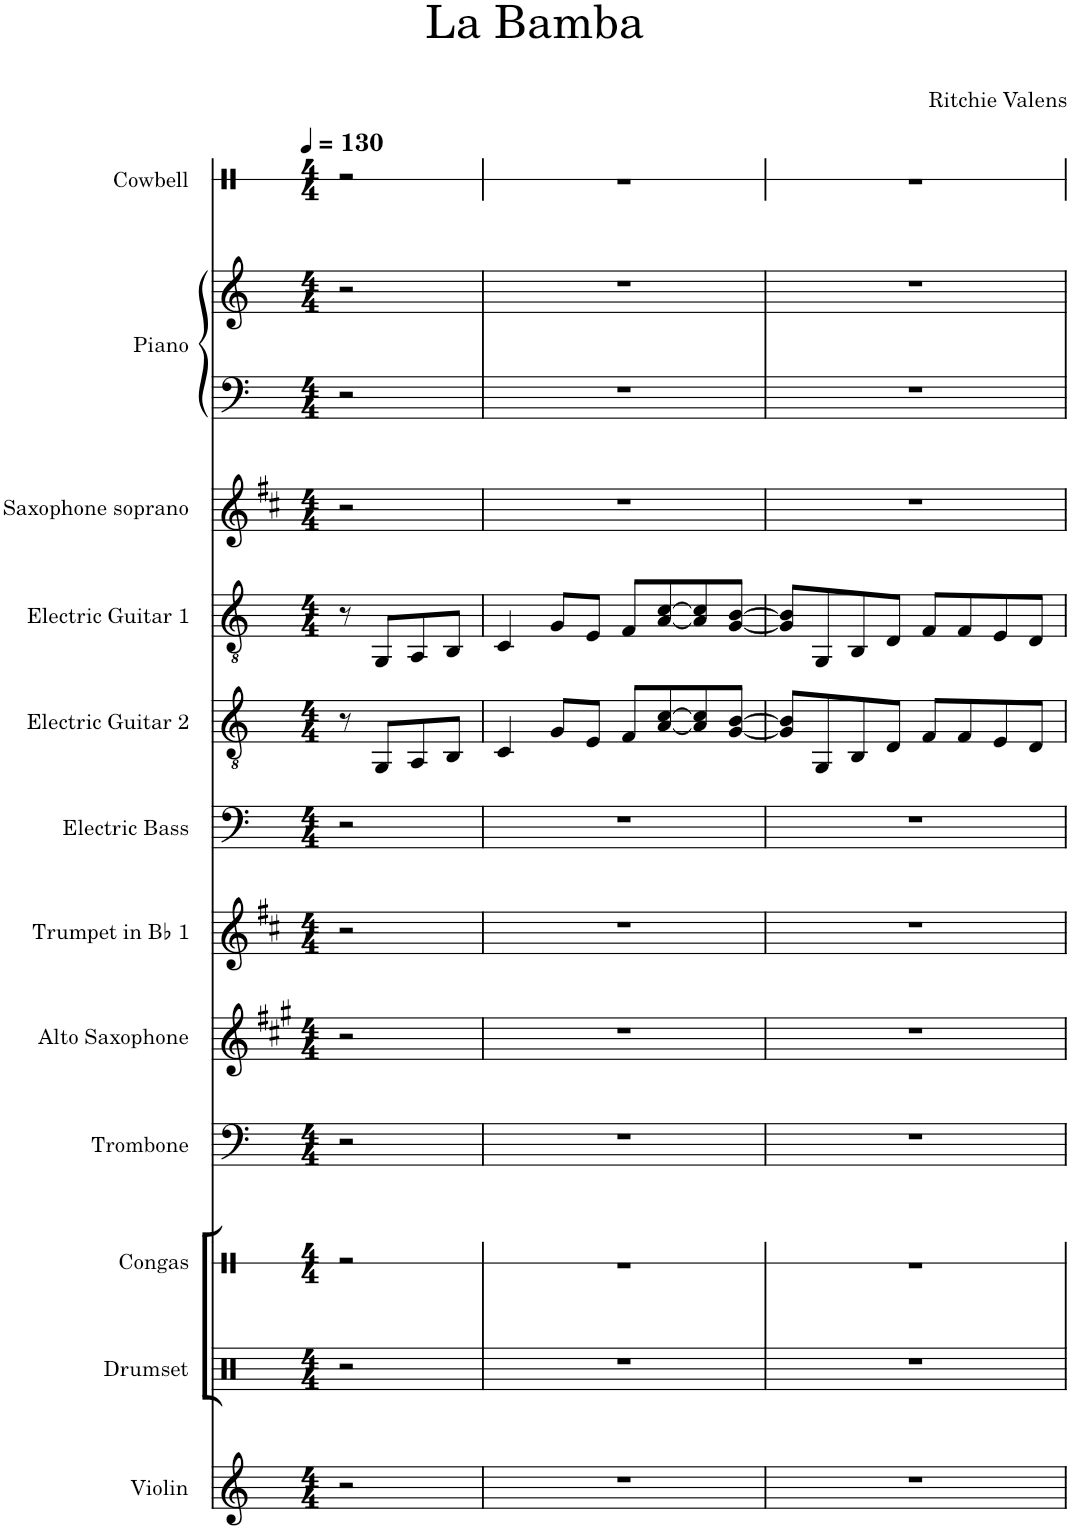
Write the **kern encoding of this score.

**kern	**kern	**kern	**kern	**kern	**kern	**kern	**kern	**kern	**kern	**kern	**kern	**kern
*part12	*part11	*part10	*part9	*part8	*part7	*part6	*part5	*part4	*part3	*part2	*part2	*part1
*staff13	*staff12	*staff11	*staff10	*staff9	*staff8	*staff7	*staff6	*staff5	*staff4	*staff3	*staff2	*staff1
*I"Violin	*I"Drumset	*I"Congas	*I"Trombone	*I"Alto Saxophone	*I"Trumpet in Bb 1	*I"Electric Bass	*I"Electric Guitar 2	*I"Electric Guitar 1	*I"Saxophone soprano	*I"Piano	*	*I"Cowbell
*I'Vln.	*I'D. Set	*I'Con.	*I'Tbn.	*I'A. Sax.	*I'Tpt. in Bb 1	*I'El. B.	*I'El. Guit. 2	*I'El. Guit. 1	*I'Sax. S.	*I'Pno.	*	*I'Cwb.
*	*	*stria1	*	*	*	*	*	*	*	*	*	*stria1
*clefG2	*clefX	*clefX	*clefF4	*clefG2	*clefG2	*clefF4	*clefGv2	*clefGv2	*clefG2	*clefF4	*clefG2	*clefX
*	*	*	*	*Trd5c9	*Trd1c2	*Trd7c12	*	*	*Trd1c2	*	*	*
*k[]	*k[]	*k[]	*k[]	*k[f#c#g#]	*k[f#c#]	*k[]	*k[]	*k[]	*k[f#c#]	*k[]	*k[]	*k[]
*M4/4	*M4/4	*M4/4	*M4/4	*M4/4	*M4/4	*M4/4	*M4/4	*M4/4	*M4/4	*M4/4	*M4/4	*M4/4
*MM130	*MM130	*MM130	*MM130	*MM130	*MM130	*MM130	*MM130	*MM130	*MM130	*MM130	*MM130	*MM130
=	=	=	=	=	=	=	=	=	=	=	=	=
2r	2r	2r	2r	2r	2r	2r	8r	8r	2r	2r	2r	2r
.	.	.	.	.	.	.	8GG/L	8GG/L	.	.	.	.
.	.	.	.	.	.	.	8AA/	8AA/	.	.	.	.
.	.	.	.	.	.	.	8BB/J	8BB/J	.	.	.	.
=1	=1	=1	=1	=1	=1	=1	=1	=1	=1	=1	=1	=1
1r	1r	1r	1r	1r	1r	1r	4C/	4C/	1r	1r	1r	1r
.	.	.	.	.	.	.	8G/L	8G/L	.	.	.	.
.	.	.	.	.	.	.	8E/J	8E/J	.	.	.	.
.	.	.	.	.	.	.	8F/L	8F/L	.	.	.	.
.	.	.	.	.	.	.	[8A/ [8c/	[8A/ [8c/	.	.	.	.
.	.	.	.	.	.	.	8A/] 8c/]	8A/] 8c/]	.	.	.	.
.	.	.	.	.	.	.	[8G/ [8B/J	[8G/ [8B/J	.	.	.	.
=2	=2	=2	=2	=2	=2	=2	=2	=2	=2	=2	=2	=2
1r	1r	1r	1r	1r	1r	1r	8G/] 8B/]L	8G/] 8B/]L	1r	1r	1r	1r
.	.	.	.	.	.	.	8GG/	8GG/	.	.	.	.
.	.	.	.	.	.	.	8BB/	8BB/	.	.	.	.
.	.	.	.	.	.	.	8D/J	8D/J	.	.	.	.
.	.	.	.	.	.	.	8F/L	8F/L	.	.	.	.
.	.	.	.	.	.	.	8F/	8F/	.	.	.	.
.	.	.	.	.	.	.	8E/	8E/	.	.	.	.
.	.	.	.	.	.	.	8D/J	8D/J	.	.	.	.
=	=	=	=	=	=	=	=	=	=	=	=	=
*-	*-	*-	*-	*-	*-	*-	*-	*-	*-	*-	*-	*-
